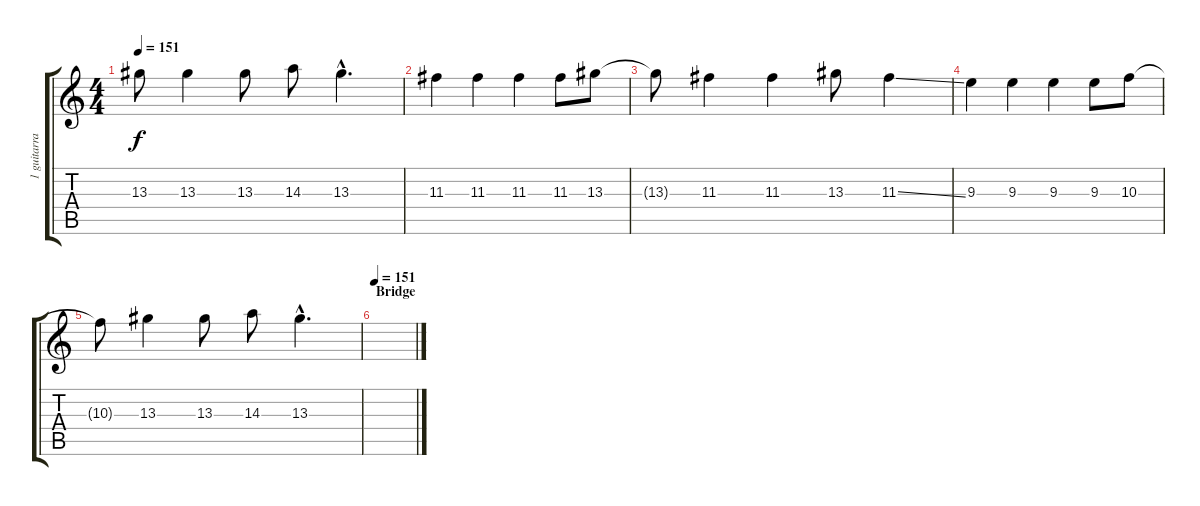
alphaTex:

\track ("1 guitarra" "1 guitarra") {instrument distortionguitar}
\staff {score tabs}
\tuning (E4 B3 G3 D3 A2 E2) {hide}
\ts (4 4)
\tempo 151
\clef g2
\ks c
13.3{t}.8{dy f} 13.3.4 13.3.8 14.3.8 13.3{hac}.4{d} |
11.3.4 11.3.4 11.3.4 11.3.8 13.3.8 |
13.3{t}.8 11.3.4 11.3.4 13.3.8 11.3{ss}.4 |
9.3.4 9.3.4 9.3.4 9.3.8 10.3.8 |
10.3{t}.8 13.3.4 13.3.8 14.3.8 13.3{hac}.4{d} |
\section ("" "Bridge")
\tempo 151
